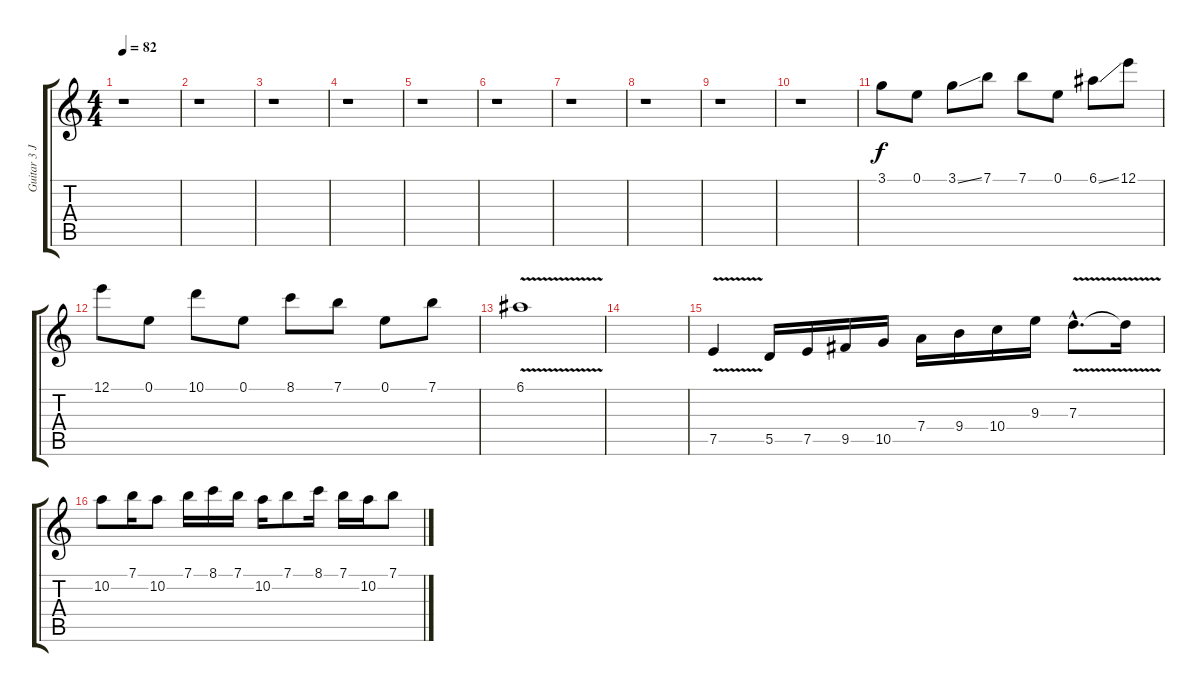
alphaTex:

\track ("Guitar 3 Jonny" "Guitar 3 J") {instrument distortionguitar}
\staff {score tabs}
\tuning (E4 B3 G3 D3 A2 E2) {hide}
\ts (4 4)
\tempo 82
\clef g2
\ks c
r.1{dy f} |
r.1 |
r.1 |
r.1 |
r.1 |
r.1 |
r.1 |
r.1 |
r.1 |
r.1 |
3.1.8 0.1.8 3.1{ss}.8 7.1.8 7.1.8 0.1.8 6.1{ss}.8 12.1.8 |
12.1.8 0.1.8 10.1.8 0.1.8 8.1.8 7.1.8 0.1.8 7.1.8 |
6.1{v}.1 |
|
7.5{v}.4 5.5.16 7.5.16 9.5.16 10.5.16 7.4.16 9.4.16 10.4.16 9.3.16 7.3{v hac}.8{d} 7.3{t}.16 |
10.2.8 7.1.16 10.2.8 7.1.16 8.1.16 7.1.16 10.2.16 7.1.8 8.1.16 7.1.16 10.2.16 7.1.8
